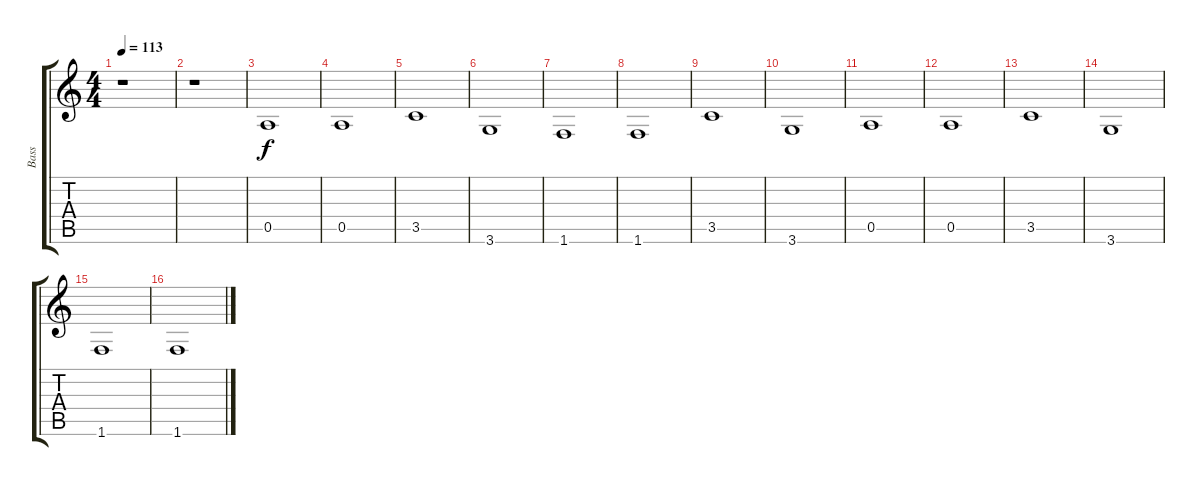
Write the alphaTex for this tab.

\track ("Bass" "Bass") {instrument acousticbass}
\staff {score tabs}
\tuning (E4 B3 G3 D3 A2 E2) {hide}
\ts (4 4)
\tempo 113
\clef g2
\ks c
r.1{dy f} |
r.1 |
0.5.1 |
0.5.1 |
3.5.1 |
3.6.1 |
1.6.1 |
1.6.1 |
3.5.1 |
3.6.1 |
0.5.1 |
0.5.1 |
3.5.1 |
3.6.1 |
1.6.1 |
1.6.1
